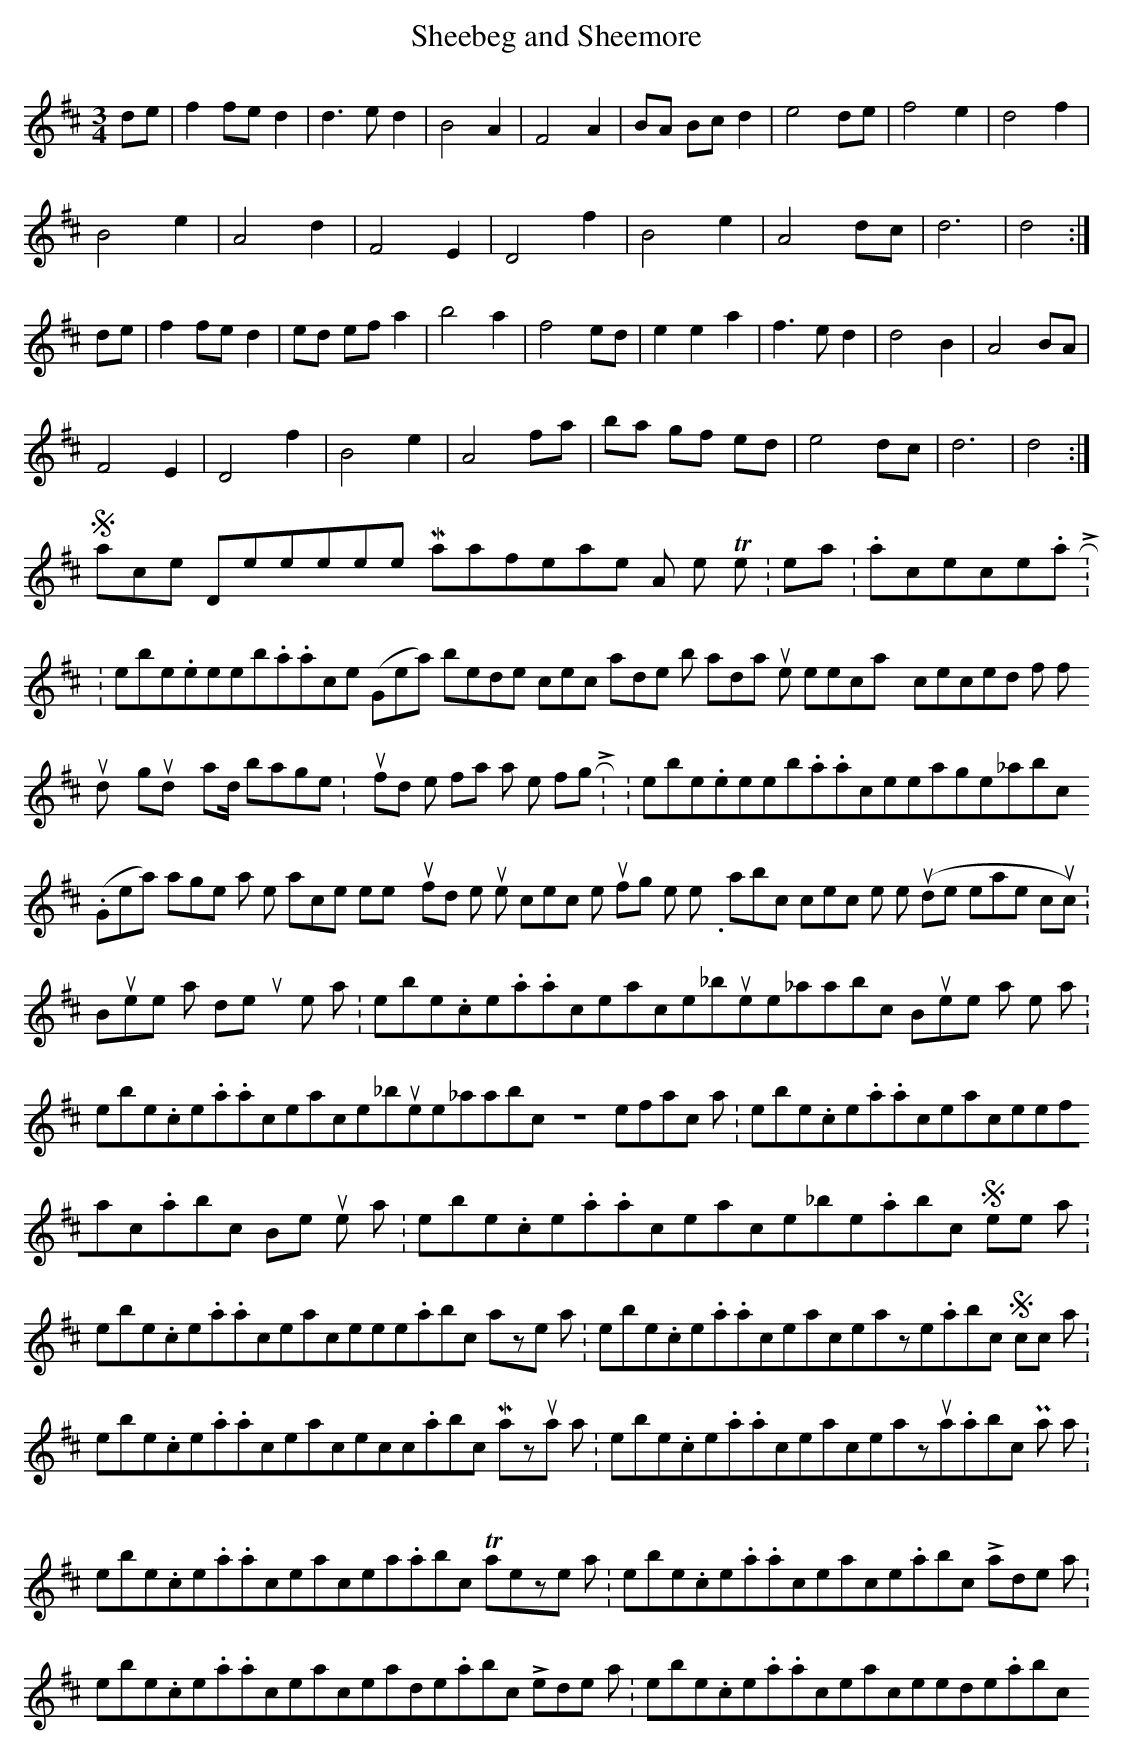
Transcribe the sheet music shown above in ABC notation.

X:1
T:Sheebeg and Sheemore
M:3/4
L:1/8
K:D Major
de|f2 fe d2|d3 e d2|B4 A2|F4 A2|BA Bc d2|e4 de|f4 e2|d4 f2|!
B4 e2|A4 d2|F4 E2|D4 f2|B4 e2|A4 dc|d6|d4:|!
de|f2 fe d2|ed ef a2|b4 a2|f4 ed|e2 e2 a2|f3 e d2|d4 B2|A4 BA|!
F4 E2|D4 f2|B4 e2|A4 fa|ba gf ed|e4 dc|d6|d4:|!
Simon Wascher
Drehleierspieler
Mariahilferstrasse 61/2/24
A-1060 Wien
Tel:+43/(0) 1.913 01 89
e-mail: simon.wascher@chello.at
URL: http://members.teleweb.at/simon.wascher/ (in German)
besides this collection, I made two books with traditional tunes especially collected to
fit for hurdy gurdy and/or bagpipes:
you find more information at the following URL:
http://members.teleweb.at/simon.wascher/homepage_abc.htm (in German)
this page is also the place where you find the tunes collection when surfing the net.
my abc collection in the net (under permanent construction):
Bourree a deux temps at http://members.chello.at/simon.wascher/simon_wascher_bourree_a_2.abc
Bourree a trois temps at http://members.chello.at/simon.wascher/simon_wascher_bourree_a_3.abc
Zwiefach at http://members.chello.at/simon.wascher/simon_wascher_zwiefach.abc
Breton tunes at http://members.chello.at/simon.wascher/simon_wascher_breton.abc
Steirer at http://members.chello.at/simon.wascher/simon_wascher_steirer.abc
Walzer at http://members.chello.at/simon.wascher/simon_wascher_walzer.abc
Schottisch at http://members.chello.at/simon.wascher/simon_wascher_schottisch.abc
Mazurka at http://members.chello.at/simon.wascher/simon_wascher_mazurka.abc
Polka at http://members.chello.at/simon.wascher/simon_wascher_polka.abc
6/8 Taenze at http://members.chello.at/simon.wascher/simon_wascher_6_8.abc
Landler at http://members.chello.at/simon.wascher/simon_wascher_landler.abc
Lieder at http://members.chello.at/simon.wascher/simon_wascher_lieder.abc
